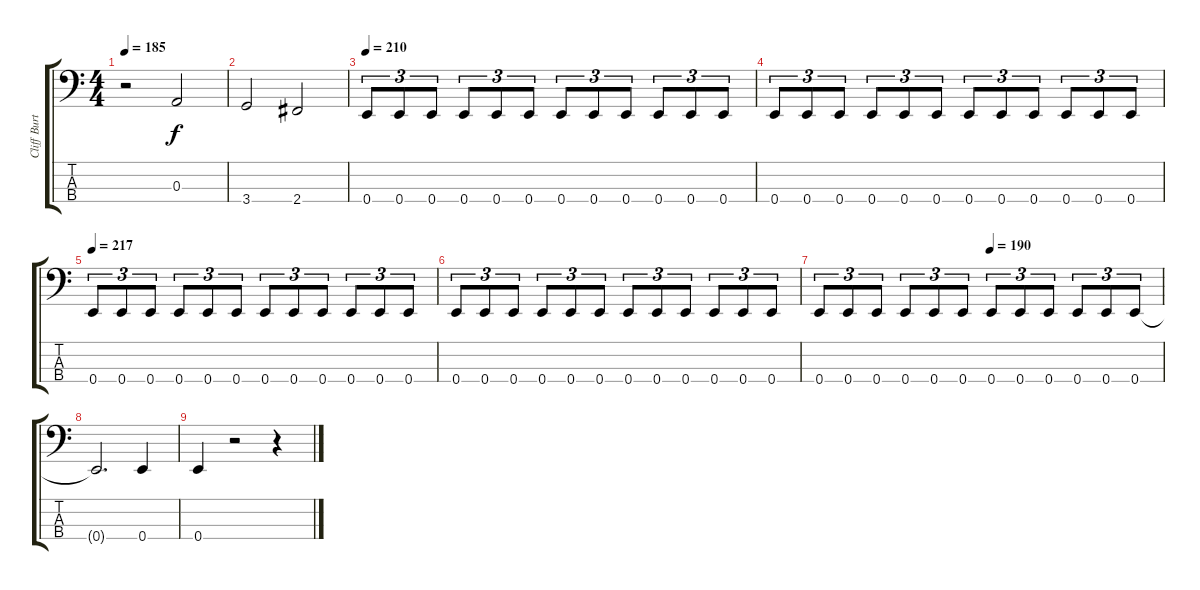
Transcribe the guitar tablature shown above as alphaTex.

\track ("Cliff Burton" "Cliff Burt") {instrument electricbassfinger}
\staff {score tabs}
\tuning (G2 D2 A1 E1) {hide}
\ts (4 4)
\tempo 185
\clef f4
\ks c
r.2{dy f} 0.3.2 |
3.4.2 2.4.2 |
\tempo 210
0.4.8{tu (3 2)} 0.4.8{tu (3 2)} 0.4.8{tu (3 2)} 0.4.8{tu (3 2)} 0.4.8{tu (3 2)} 0.4.8{tu (3 2)} 0.4.8{tu (3 2)} 0.4.8{tu (3 2)} 0.4.8{tu (3 2)} 0.4.8{tu (3 2)} 0.4.8{tu (3 2)} 0.4.8{tu (3 2)} |
0.4.8{tu (3 2)} 0.4.8{tu (3 2)} 0.4.8{tu (3 2)} 0.4.8{tu (3 2)} 0.4.8{tu (3 2)} 0.4.8{tu (3 2)} 0.4.8{tu (3 2)} 0.4.8{tu (3 2)} 0.4.8{tu (3 2)} 0.4.8{tu (3 2)} 0.4.8{tu (3 2)} 0.4.8{tu (3 2)} |
\tempo 217
0.4.8{tu (3 2)} 0.4.8{tu (3 2)} 0.4.8{tu (3 2)} 0.4.8{tu (3 2)} 0.4.8{tu (3 2)} 0.4.8{tu (3 2)} 0.4.8{tu (3 2)} 0.4.8{tu (3 2)} 0.4.8{tu (3 2)} 0.4.8{tu (3 2)} 0.4.8{tu (3 2)} 0.4.8{tu (3 2)} |
0.4.8{tu (3 2)} 0.4.8{tu (3 2)} 0.4.8{tu (3 2)} 0.4.8{tu (3 2)} 0.4.8{tu (3 2)} 0.4.8{tu (3 2)} 0.4.8{tu (3 2)} 0.4.8{tu (3 2)} 0.4.8{tu (3 2)} 0.4.8{tu (3 2)} 0.4.8{tu (3 2)} 0.4.8{tu (3 2)} |
\tempo (190 0.5)
0.4.8{tu (3 2)} 0.4.8{tu (3 2)} 0.4.8{tu (3 2)} 0.4.8{tu (3 2)} 0.4.8{tu (3 2)} 0.4.8{tu (3 2)} 0.4.8{tu (3 2)} 0.4.8{tu (3 2)} 0.4.8{tu (3 2)} 0.4.8{tu (3 2)} 0.4.8{tu (3 2)} 0.4.8{tu (3 2)} |
0.4{t}.2{d} 0.4.4 |
0.4.4 r.2 r.4
